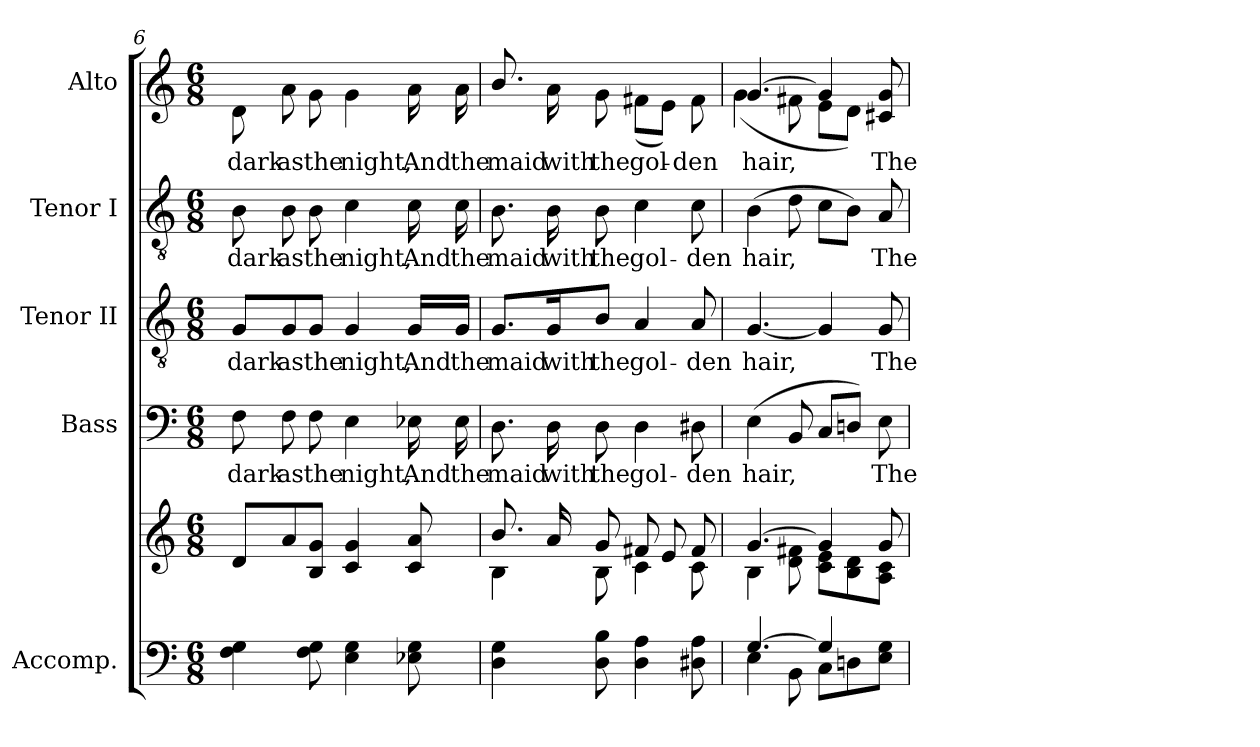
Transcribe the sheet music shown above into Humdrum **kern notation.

**kern	**kern	**kern	**text	**kern	**text	**kern	**text	**kern	**text
*part5	*part5	*part4	*part4	*part3	*part3	*part2	*part2	*part1	*part1
*staff6	*staff5	*staff4	*staff4	*staff3	*staff3	*staff2	*staff2	*staff1	*staff1
*I"Accomp.	*	*I"Bass	*	*I"Tenor II	*	*I"Tenor I	*	*I"Alto	*
*	*	*I'B	*	*I'T II	*	*I'T I	*	*I'A	*
*clefF4	*clefG2	*clefF4	*	*clefGv2	*	*clefGv2	*	*clefG2	*
*k[]	*k[]	*k[]	*	*k[]	*	*k[]	*	*k[]	*
*C:	*C:	*C:	*	*C:	*	*C:	*	*C:	*
*M6/8	*M6/8	*M6/8	*	*M6/8	*	*M6/8	*	*M6/8	*
=6	=6	=6	=6	=6	=6	=6	=6	=6	=6
*	*^	*	*	*	*	*	*	*	*
!LO:N:vis=1	!	!LO:N:vis=1	!	!LO:LY:b	!	!LO:LY:b	!	!LO:LY:b	!LO:N:vis=1	!LO:LY:b
*^	*	*	*	*	*	*	*	*	*^	*
2.ryy	4F\ 4G\	8d/L	2.ryy	8F	dark	8G/L	dark	8B	dark	2.ryy	8d	dark
!	!	!	!	!	!LO:LY:b	!	!LO:LY:b	!	!LO:LY:b	!	!	!LO:LY:b
.	.	8a/	.	8F	as	8G/	as	8B	as	.	8a	as
!	!	!	!	!	!LO:LY:b	!	!LO:LY:b	!	!LO:LY:b	!	!	!LO:LY:b
.	8F\ 8G\	8B/ 8g/J	.	8F	the	8G/J	the	8B	the	.	8g	the
!	!	!	!	!	!LO:LY:b	!	!LO:LY:b	!	!LO:LY:b	!	!	!LO:LY:b
.	4E\ 4G\	4c/ 4g/	.	4E	night,	4G	night,	4c	night,	.	4g	night,
!	!	!	!	!	!LO:LY:b	!	!LO:LY:b	!	!LO:LY:b	!	!	!LO:LY:b
.	8E-X\ 8G\	8c/ 8a/	.	16E-X	And	16G/LL	And	16c	And	.	16a	And
!	!	!	!	!	!LO:LY:b	!	!LO:LY:b	!	!LO:LY:b	!	!	!LO:LY:b
.	.	.	.	16E-	the	16G/JJ	the	16c	the	.	16a	the
=7	=7	=7	=7	=7	=7	=7	=7	=7	=7	=7	=7	=7
!LO:N:vis=1	!	!	!	!	!LO:LY:b	!	!LO:LY:b	!	!LO:LY:b	!	!	!LO:LY:b
2.ryy	4D\ 4G\	8.b/L	4B\	8.D	maid	8.G/L	maid	8.B	maid	2.ryy	8.b/	maid
!	!	!	!	!	!LO:LY:b	!	!LO:LY:b	!	!LO:LY:b	!	!	!LO:LY:b
.	.	16a/L	.	16D	with	16G/K	with	16B	with	.	16a	with
!	!	!	!	!	!LO:LY:b	!	!LO:LY:b	!	!LO:LY:b	!	!	!LO:LY:b
.	8D\ 8B\	8g/J	8B\	8D	the	8B/J	the	8B	the	.	8g	the
!	!	!	!	!	!LO:LY:b	!	!LO:LY:b	!	!LO:LY:b	!	!	!LO:LY:b
.	4D\ 4A\	8f#X/L	4c\	4D	gol-	4A	gol-	4c	gol-	.	(<8f#XL	gol-
.	.	8e/	.	.	.	.	.	.	.	.	8eJ)	.
!	!	!	!	!	!LO:LY:b	!	!LO:LY:b	!	!LO:LY:b	!	!	!LO:LY:b
.	8D#X\ 8A\	8f#/J	8c\	8D#X	-den	8A	-den	8c	-den	.	8f#	den
=8	=8	=8	=8	=8	=8	=8	=8	=8	=8	=8	=8	=8
!	!	!	!	!	!LO:LY:b	!	!LO:LY:b	!	!LO:LY:b	!	!	!LO:LY:b
[4.G/	4E\	[4.g/	4B\	(<4E	hair,	[4.G	hair,	(>4B	hair,	[4.g/	(<4g\	hair,
.	8BB\	.	8d\ 8f#X\	8BB	.	.	.	8d	.	.	8f#X\	.
4G/]	8C\L	4g/]	8c\ 8e\L	8CL	.	4G]	.	8cL	.	4g/]	8e\L	.
.	8Dn\	.	8B\ 8d\	8DnJ)	.	.	.	8BJ)	.	.	8d\J)	.
!	!	!	!	!	!LO:LY:b	!	!LO:LY:b	!	!LO:LY:b	!	!	!LO:LY:b
8ryy	8E\ 8G\J	8g/	8A\ 8c\J	8E	The	8G	The	8A	The	8c#X/ 8g/	8ryy	The
*v	*v	*	*	*	*	*	*	*	*	*v	*v	*
*	*v	*v	*	*	*	*	*	*	*	*
=	=	=	=	=	=	=	=	=	=
*-	*-	*-	*-	*-	*-	*-	*-	*-	*-
